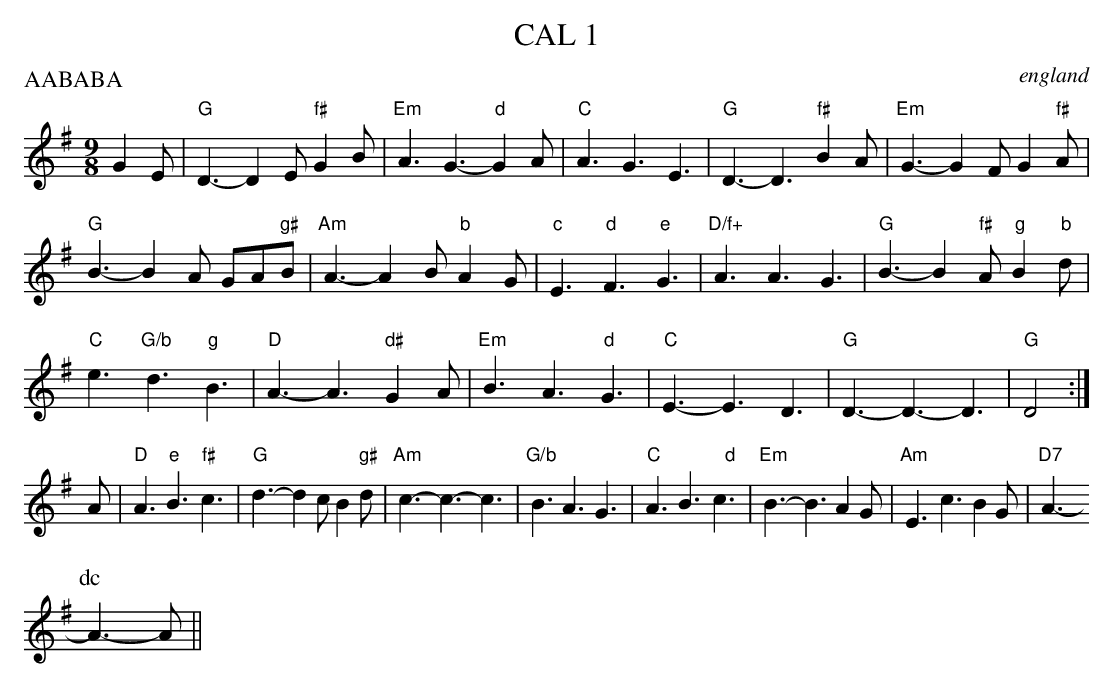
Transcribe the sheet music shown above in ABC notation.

X:1
T:CAL 1
O:england
P:AABABA
M:9/8
K:G
G2E |"G"D3 -D2E "f#"G2B|"Em"A3 G3 -"d"G2A|"C"A3 G3 E3|"G"D3 -D3 "f#"B2A|\
"Em"G3 -G2F G2"f#"A|
"G"B3 -B2A GA"g#"B|"Am"A3 -A2B "b"A2G|"c"E3 "d"F3 "e"G3|"D/f+"A3 A3 G3|\
"G"B3 -B2"f#"A "g"B2"b"d|
"C"e3 "G/b"d3 "g"B3|"D"A3 -A3 "d#"G2A|"Em"B3 A3 "d"G3|"C"E3 -E3 D3|\
"G"D3 -D3 -D3|"G"D4:|
A|"D"A3 "e"B3 "f#"c3|"G"d3 -d2c B2"g#"d|"Am"c3 -c3 -c3|"G/b"B3 A3 G3|\
"C"A3 B3 "   d"c3|"Em"B3 -B3 A2G|"Am"E3 c3 B2G|"D7"A3 -
P:dc
A3 -A||
